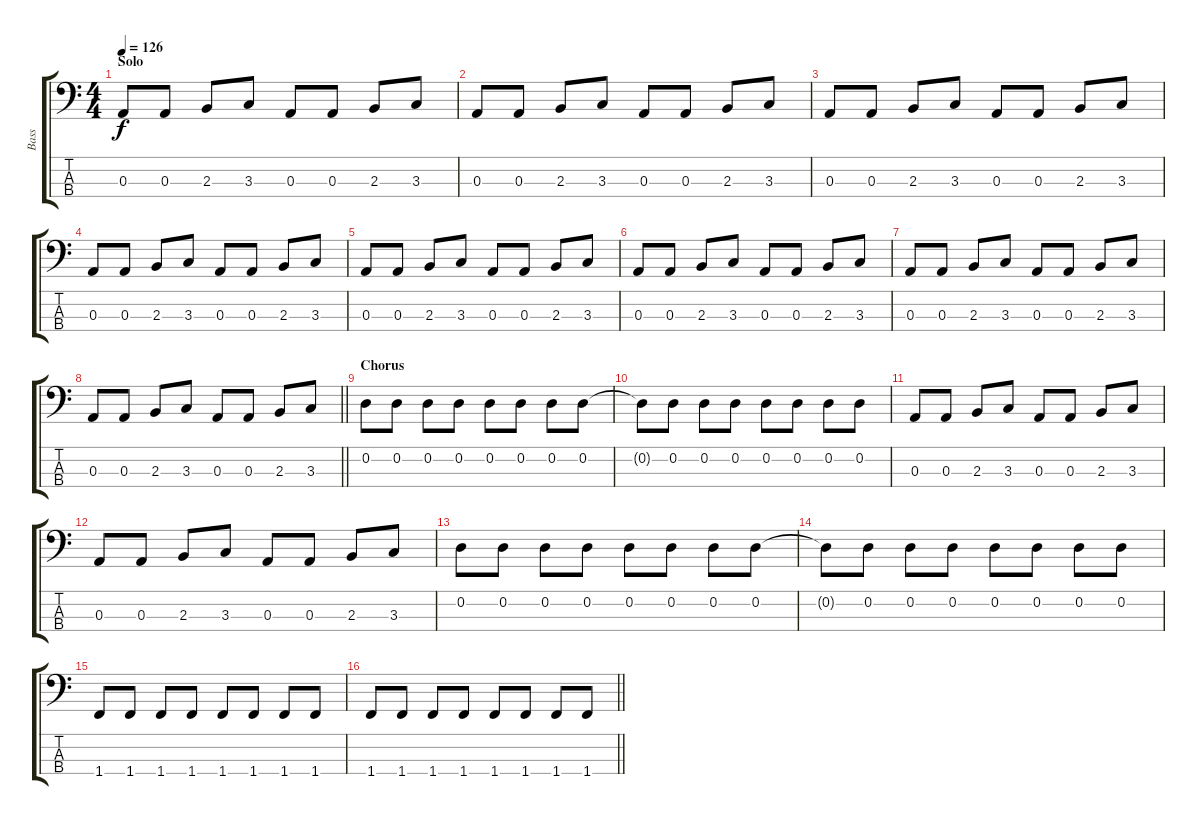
\track ("Bass" "Bass") {instrument electricbasspick}
\staff {score tabs}
\tuning (G2 D2 A1 E1) {hide}
\ts (4 4)
\section ("" "Solo")
\tempo 126
\clef f4
\ks c
0.3.8{dy f} 0.3.8 2.3.8 3.3.8 0.3.8 0.3.8 2.3.8 3.3.8 |
0.3.8 0.3.8 2.3.8 3.3.8 0.3.8 0.3.8 2.3.8 3.3.8 |
0.3.8 0.3.8 2.3.8 3.3.8 0.3.8 0.3.8 2.3.8 3.3.8 |
0.3.8 0.3.8 2.3.8 3.3.8 0.3.8 0.3.8 2.3.8 3.3.8 |
0.3.8 0.3.8 2.3.8 3.3.8 0.3.8 0.3.8 2.3.8 3.3.8 |
0.3.8 0.3.8 2.3.8 3.3.8 0.3.8 0.3.8 2.3.8 3.3.8 |
0.3.8 0.3.8 2.3.8 3.3.8 0.3.8 0.3.8 2.3.8 3.3.8 |
\barLineRight lightlight
0.3.8 0.3.8 2.3.8 3.3.8 0.3.8 0.3.8 2.3.8 3.3.8 |
\section ("" "Chorus")
0.2.8 0.2.8 0.2.8 0.2.8 0.2.8 0.2.8 0.2.8 0.2.8 |
0.2{t}.8 0.2.8 0.2.8 0.2.8 0.2.8 0.2.8 0.2.8 0.2.8 |
0.3.8 0.3.8 2.3.8 3.3.8 0.3.8 0.3.8 2.3.8 3.3.8 |
0.3.8 0.3.8 2.3.8 3.3.8 0.3.8 0.3.8 2.3.8 3.3.8 |
0.2.8 0.2.8 0.2.8 0.2.8 0.2.8 0.2.8 0.2.8 0.2.8 |
0.2{t}.8 0.2.8 0.2.8 0.2.8 0.2.8 0.2.8 0.2.8 0.2.8 |
1.4.8 1.4.8 1.4.8 1.4.8 1.4.8 1.4.8 1.4.8 1.4.8 |
\barLineRight lightlight
1.4.8 1.4.8 1.4.8 1.4.8 1.4.8 1.4.8 1.4.8 1.4.8
